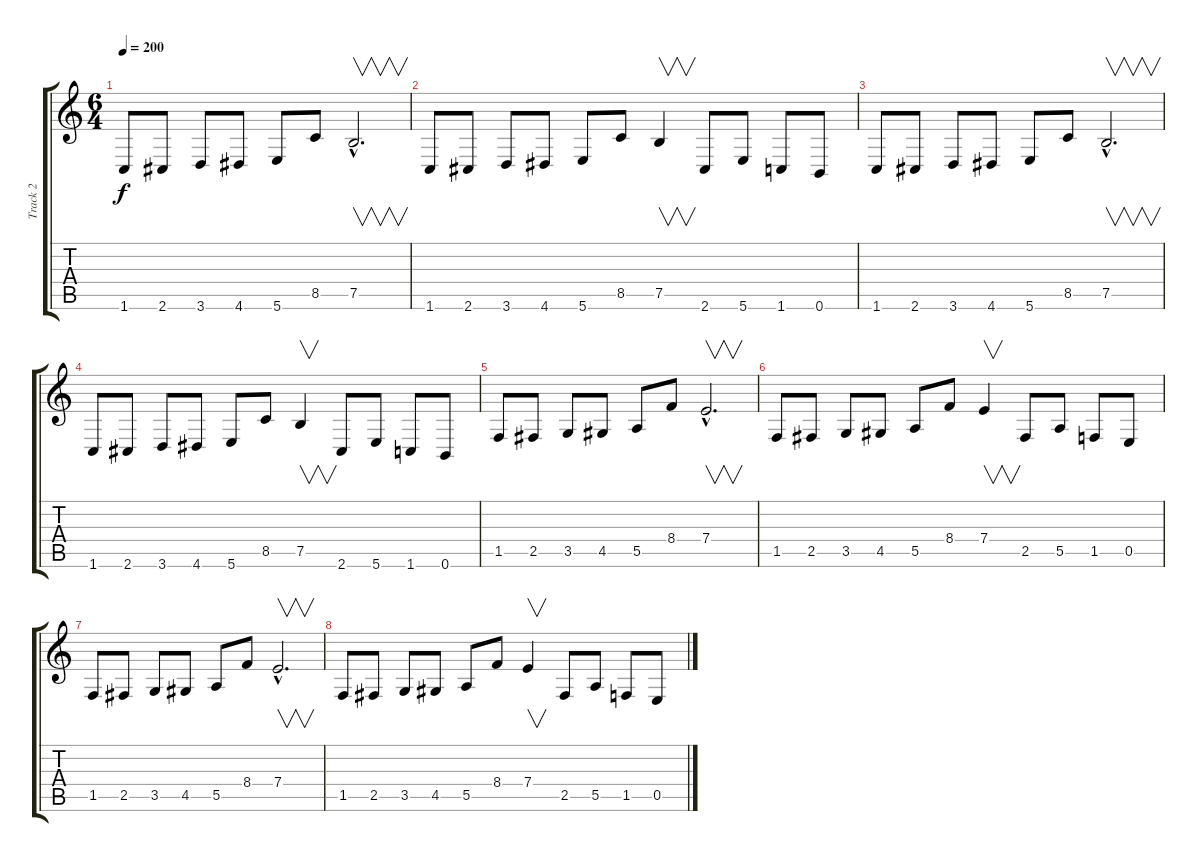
\track ("Track 2" "Track 2") {instrument distortionguitar}
\staff {score tabs}
\tuning (B3 Gb3 D3 A2 E2 B1) {hide}
\ts (6 4)
\tempo 200
\clef g2
\ks c
1.6.8{dy f} 2.6.8 3.6.8 4.6.8 5.6.8 8.5.8 7.5{hac}.2{v d} |
1.6.8 2.6.8 3.6.8 4.6.8 5.6.8 8.5.8 7.5.4{v} 2.6.8 5.6.8 1.6.8 0.6.8 |
1.6.8 2.6.8 3.6.8 4.6.8 5.6.8 8.5.8 7.5{hac}.2{v d} |
1.6.8 2.6.8 3.6.8 4.6.8 5.6.8 8.5.8 7.5.4{v} 2.6.8 5.6.8 1.6.8 0.6.8 |
1.5.8 2.5.8 3.5.8 4.5.8 5.5.8 8.4.8 7.4{hac}.2{v d} |
1.5.8 2.5.8 3.5.8 4.5.8 5.5.8 8.4.8 7.4.4{v} 2.5.8 5.5.8 1.5.8 0.5.8 |
1.5.8 2.5.8 3.5.8 4.5.8 5.5.8 8.4.8 7.4{hac}.2{v d} |
1.5.8 2.5.8 3.5.8 4.5.8 5.5.8 8.4.8 7.4.4{v} 2.5.8 5.5.8 1.5.8 0.5.8
